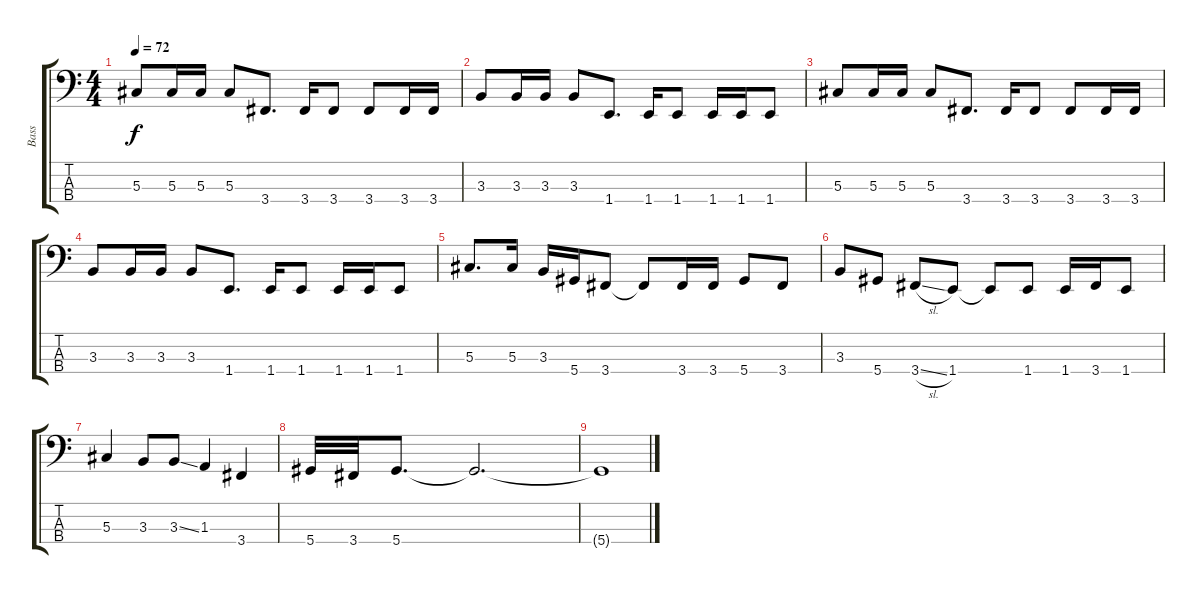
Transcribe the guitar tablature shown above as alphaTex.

\track ("Bass" "Bass") {instrument electricbasspick}
\staff {score tabs}
\tuning (Gb2 Db2 Ab1 Eb1) {hide}
\ts (4 4)
\tempo 72
\clef f4
\ks c
5.3.8{dy f} 5.3.16 5.3.16 5.3.8 3.4.8{d} 3.4.16 3.4.8 3.4.8 3.4.16 3.4.16 |
3.3.8 3.3.16 3.3.16 3.3.8 1.4.8{d} 1.4.16 1.4.8 1.4.16 1.4.16 1.4.8 |
5.3.8 5.3.16 5.3.16 5.3.8 3.4.8{d} 3.4.16 3.4.8 3.4.8 3.4.16 3.4.16 |
3.3.8 3.3.16 3.3.16 3.3.8 1.4.8{d} 1.4.16 1.4.8 1.4.16 1.4.16 1.4.8 |
5.3.8{d} 5.3.16 3.3.16 5.4.16 3.4.8 3.4{t}.8 3.4.16 3.4.16 5.4.8 3.4.8 |
3.3.8 5.4.8 3.4{sl}.8 1.4.8 1.4{t}.8 1.4.8 1.4.16 3.4.16 1.4.8 |
5.3.4 3.3.8 3.3{ss}.8 1.3.4 3.4.4 |
5.4.32 3.4.32 5.4.8{d} 5.4{t}.2{d} |
5.4{t}.1
